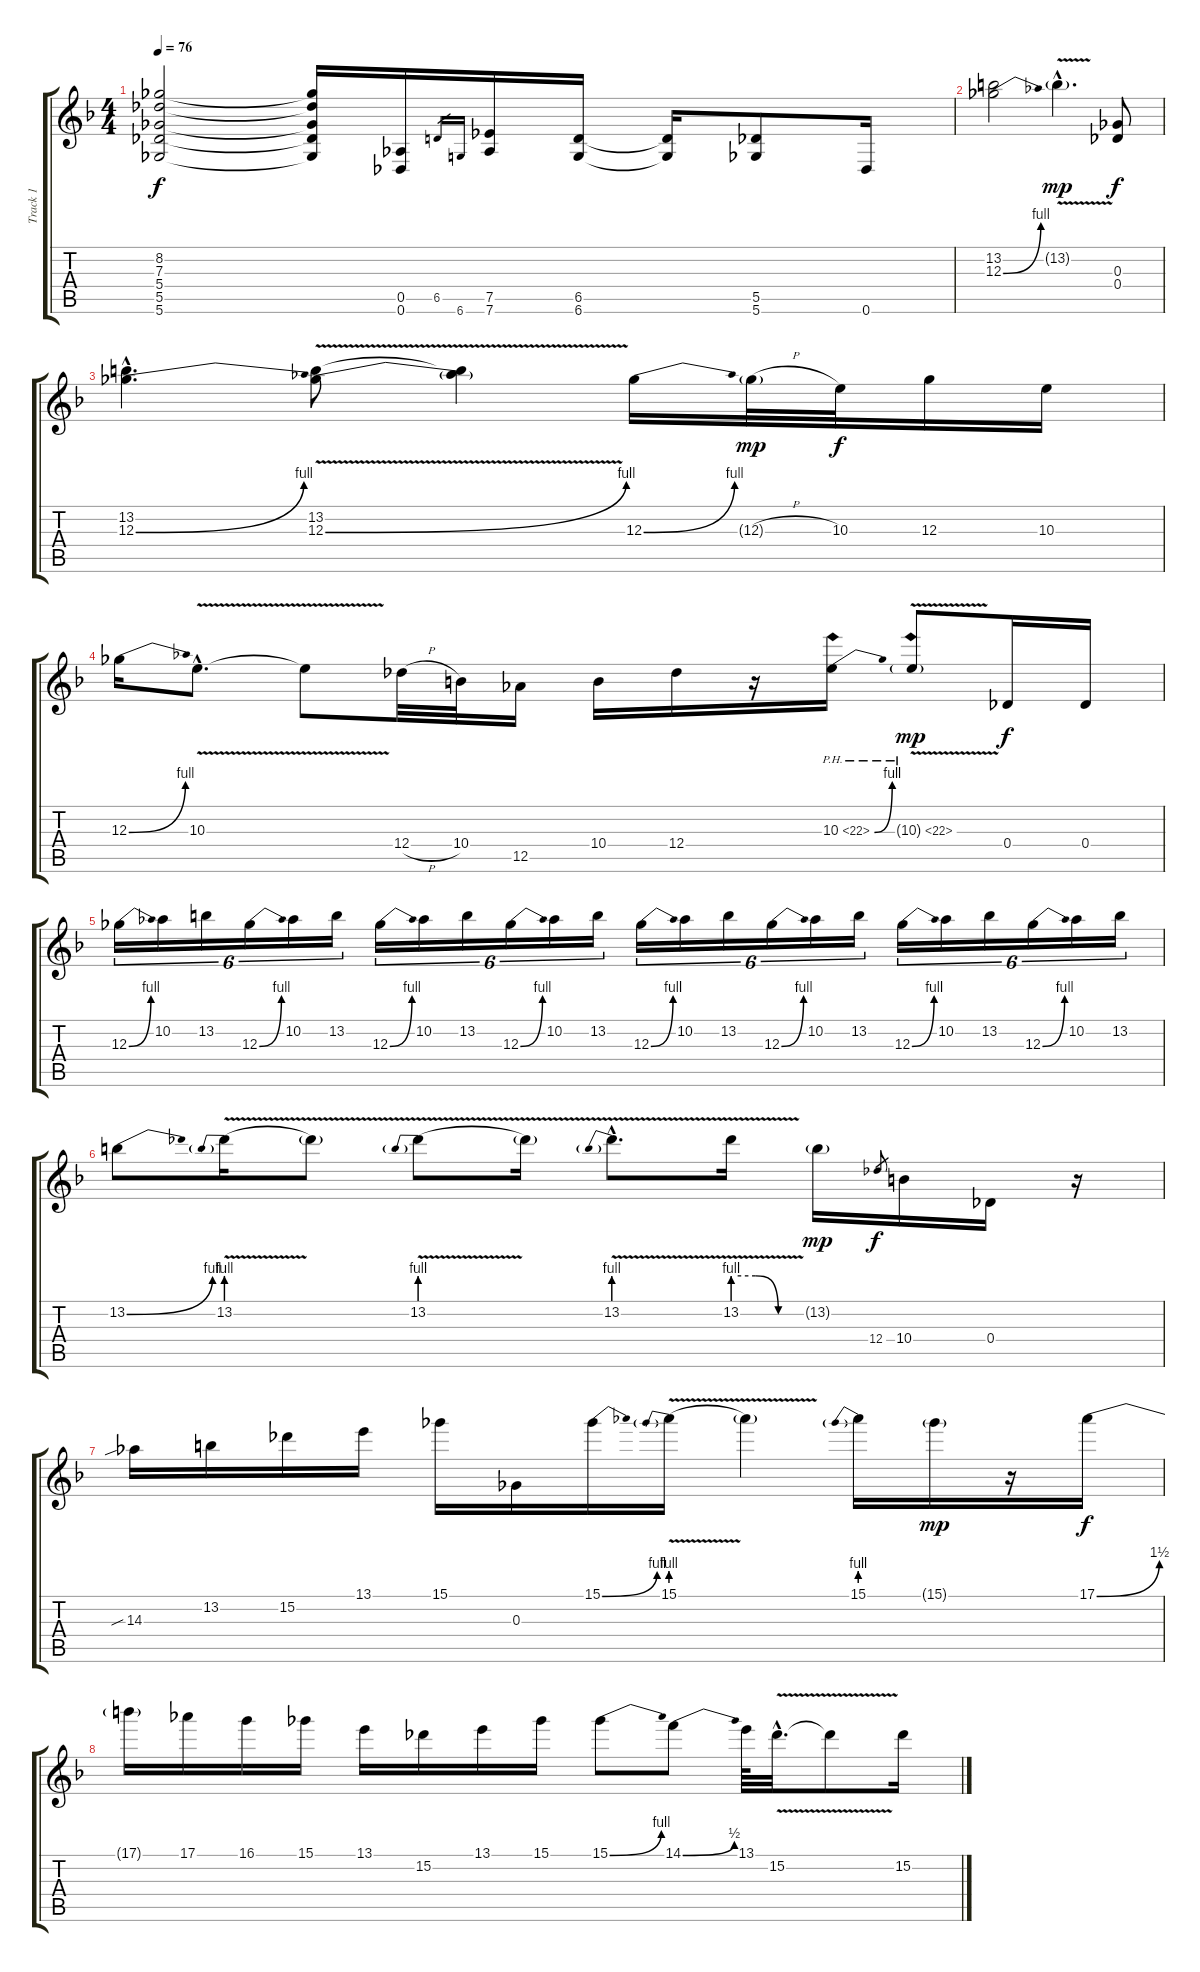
\track ("Track 1" "Track 1") {instrument distortionguitar}
\staff {score tabs}
\tuning (Eb4 Bb3 Gb3 Db3 Ab2 Db2) {hide}
\ts (4 4)
\tempo 76
\clef g2
\ks dminor
(8.2 7.3 5.4 5.5 5.6).2{dy f} (8.2{t} 7.3{t} 5.4{t} 5.5{t} 5.6{t}).16 (0.5 0.6).16 6.5.16{gr} 6.6.16{gr} (7.5 7.6).16 (6.5 6.6).16 (6.5{t} 6.6{t}).16 (5.5 5.6).8 0.6.16 |
(13.2 12.3{be (bend 0 0 60 4)}).2 13.2{v g hac}.4{d dy mp} (0.3 0.4).8{dy f} |
(13.2{hac} 12.3{be (bend 0 0 60 4) hac}).4{d} (13.2{v} 12.3{be (bend 0 0 60 4) v}).8 (13.2{t} 12.3{t}).4 12.3{be (bend 0 0 60 4)}.16 12.3{h g}.32{dy mp} 10.3.32{dy f} 12.3.16 10.3.16 |
12.3{be (bend 0 0 60 4)}.16 10.3{v hac}.8{d} 10.3{t}.8 12.4{h}.32 10.4.32 12.5.16 10.4.16 12.4.16 r.16 10.3{be (bend 0 0 60 4) ph 12}.16 10.3{ph 12 v g}.8{dy mp} 0.4.16{dy f} 0.4.16 |
12.3{be (bend 0 0 60 4)}.16{tu (6 4)} 10.2.16{tu (6 4)} 13.2.16{tu (6 4)} 12.3{be (bend 0 0 60 4)}.16{tu (6 4)} 10.2.16{tu (6 4)} 13.2.16{tu (6 4)} 12.3{be (bend 0 0 60 4)}.16{tu (6 4)} 10.2.16{tu (6 4)} 13.2.16{tu (6 4)} 12.3{be (bend 0 0 60 4)}.16{tu (6 4)} 10.2.16{tu (6 4)} 13.2.16{tu (6 4)} 12.3{be (bend 0 0 60 4)}.16{tu (6 4)} 10.2.16{tu (6 4)} 13.2.16{tu (6 4)} 12.3{be (bend 0 0 60 4)}.16{tu (6 4)} 10.2.16{tu (6 4)} 13.2.16{tu (6 4)} 12.3{be (bend 0 0 60 4)}.16{tu (6 4)} 10.2.16{tu (6 4)} 13.2.16{tu (6 4)} 12.3{be (bend 0 0 60 4)}.16{tu (6 4)} 10.2.16{tu (6 4)} 13.2.16{tu (6 4)} |
13.2{be (bend 0 0 60 4)}.8 13.2{be (prebend 0 4 60 4) v}.16 13.2{t}.8 13.2{be (prebend 0 4 60 4) v}.8 13.2{t}.16 13.2{be (prebend 0 4 60 4) v hac}.8{d} 13.2{be (custom 0 4 20 4 40 0 60 0) v}.16 13.2{g}.16{dy mp} 12.4.8{gr dy f} 10.4.16 0.4.16 r.16 |
14.3{sib}.16 13.2.16 15.2.16 13.1.16 15.1.16 0.3.16 15.1{be (bend 0 0 60 4)}.16 15.1{be (prebend 0 4 60 4) v}.16 15.1{t}.4 15.1{be (prebend 0 4 60 4)}.16 15.1{g}.16{dy mp} r.16 17.1{be (bend 0 0 60 6)}.16{dy f} |
17.1{t}.16 17.1.16 16.1.16 15.1.16 13.1.16 15.2.16 13.1.16 15.1.16 15.1{be (bend 0 0 60 4)}.8 14.1{be (bend 0 0 60 2)}.8 13.1.64 15.2{v hac}.32{d} 15.2{t}.8 15.2.16
